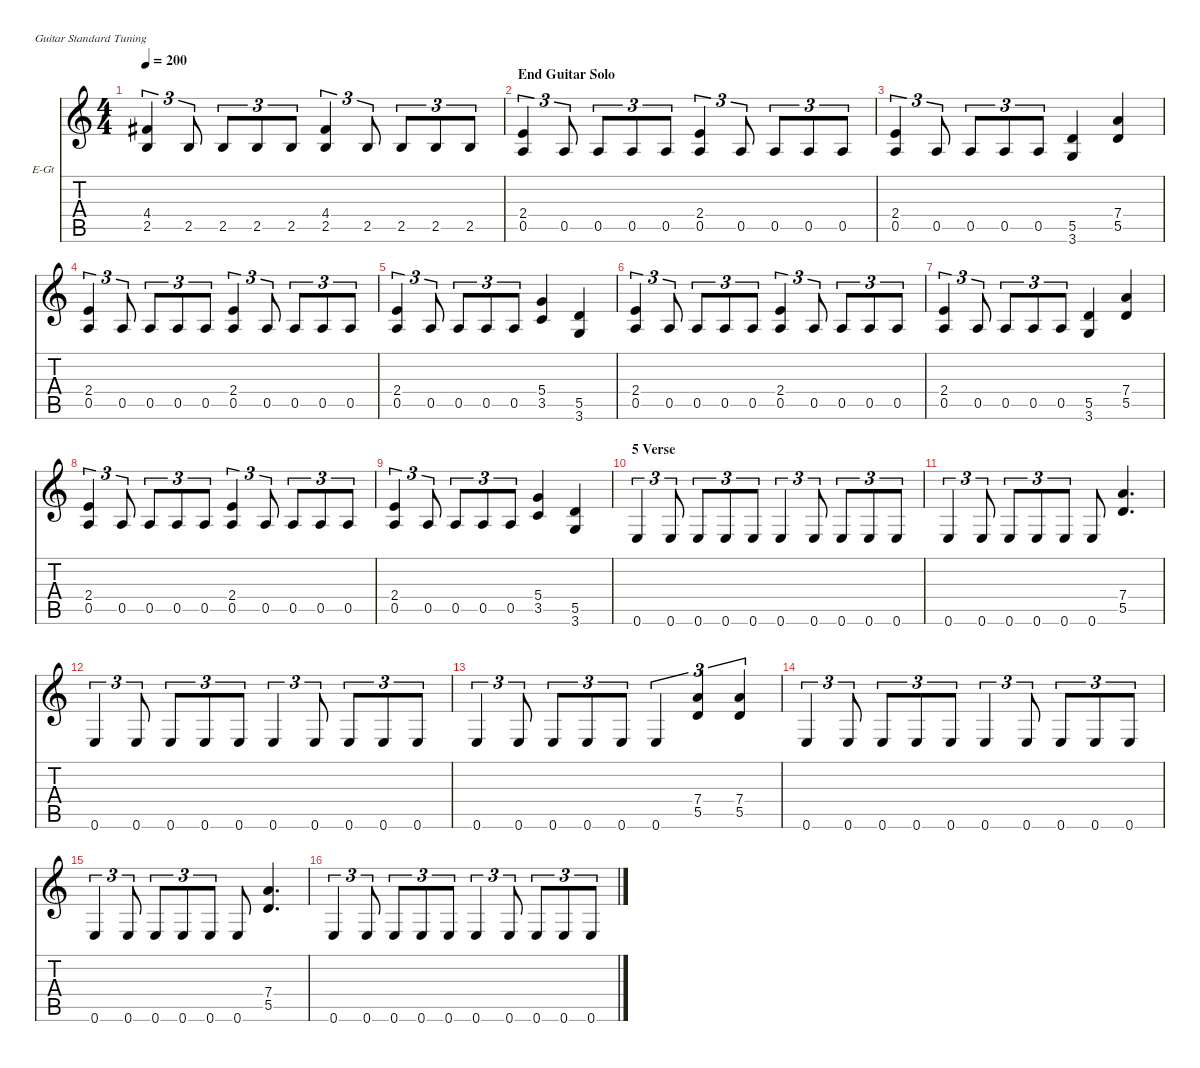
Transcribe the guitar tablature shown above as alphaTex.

\hideDynamics
\bracketExtendMode nobrackets
\firstSystemTrackNameOrientation horizontal
\otherSystemsTrackNameOrientation horizontal
\track ("Guitar 1" "E-Gt") {instrument distortionguitar}
\staff {score tabs}
\tuning (E4 B3 G3 D3 A2 E2)
\ts (4 4)
\tempo 200
\clef g2
\ks c
(4.4{acc #} 2.5).4{tu (3 2) dy f beam Up} 2.5.8{tu (3 2) beam Up} 2.5.8{tu (3 2) beam Up} 2.5.8{tu (3 2) beam Up} 2.5.8{tu (3 2) beam Up} (4.4{acc #} 2.5).4{tu (3 2) beam Up} 2.5.8{tu (3 2) beam Up} 2.5.8{tu (3 2) beam Up} 2.5.8{tu (3 2) beam Up} 2.5.8{tu (3 2) beam Up} |
\section ("" "End Guitar Solo")
(2.4 0.5).4{tu (3 2) beam Up} 0.5.8{tu (3 2) beam Up} 0.5.8{tu (3 2) beam Up} 0.5.8{tu (3 2) beam Up} 0.5.8{tu (3 2) beam Up} (2.4 0.5).4{tu (3 2) beam Up} 0.5.8{tu (3 2) beam Up} 0.5.8{tu (3 2) beam Up} 0.5.8{tu (3 2) beam Up} 0.5.8{tu (3 2) beam Up} |
(2.4 0.5).4{tu (3 2) beam Up} 0.5.8{tu (3 2) beam Up} 0.5.8{tu (3 2) beam Up} 0.5.8{tu (3 2) beam Up} 0.5.8{tu (3 2) beam Up} (5.5 3.6).4{beam Up} (7.4 5.5).4{beam Up} |
(2.4 0.5).4{tu (3 2) beam Up} 0.5.8{tu (3 2) beam Up} 0.5.8{tu (3 2) beam Up} 0.5.8{tu (3 2) beam Up} 0.5.8{tu (3 2) beam Up} (2.4 0.5).4{tu (3 2) beam Up} 0.5.8{tu (3 2) beam Up} 0.5.8{tu (3 2) beam Up} 0.5.8{tu (3 2) beam Up} 0.5.8{tu (3 2) beam Up} |
(2.4 0.5).4{tu (3 2) beam Up} 0.5.8{tu (3 2) beam Up} 0.5.8{tu (3 2) beam Up} 0.5.8{tu (3 2) beam Up} 0.5.8{tu (3 2) beam Up} (5.4 3.5).4{beam Up} (5.5 3.6).4{beam Up} |
(2.4 0.5).4{tu (3 2) beam Up} 0.5.8{tu (3 2) beam Up} 0.5.8{tu (3 2) beam Up} 0.5.8{tu (3 2) beam Up} 0.5.8{tu (3 2) beam Up} (2.4 0.5).4{tu (3 2) beam Up} 0.5.8{tu (3 2) beam Up} 0.5.8{tu (3 2) beam Up} 0.5.8{tu (3 2) beam Up} 0.5.8{tu (3 2) beam Up} |
(2.4 0.5).4{tu (3 2) beam Up} 0.5.8{tu (3 2) beam Up} 0.5.8{tu (3 2) beam Up} 0.5.8{tu (3 2) beam Up} 0.5.8{tu (3 2) beam Up} (5.5 3.6).4{beam Up} (7.4 5.5).4{beam Up} |
(2.4 0.5).4{tu (3 2) beam Up} 0.5.8{tu (3 2) beam Up} 0.5.8{tu (3 2) beam Up} 0.5.8{tu (3 2) beam Up} 0.5.8{tu (3 2) beam Up} (2.4 0.5).4{tu (3 2) beam Up} 0.5.8{tu (3 2) beam Up} 0.5.8{tu (3 2) beam Up} 0.5.8{tu (3 2) beam Up} 0.5.8{tu (3 2) beam Up} |
(2.4 0.5).4{tu (3 2) beam Up} 0.5.8{tu (3 2) beam Up} 0.5.8{tu (3 2) beam Up} 0.5.8{tu (3 2) beam Up} 0.5.8{tu (3 2) beam Up} (5.4 3.5).4{beam Up} (5.5 3.6).4{beam Up} |
\section ("" "5 Verse")
0.6.4{tu (3 2) beam Up} 0.6.8{tu (3 2) beam Up} 0.6.8{tu (3 2) beam Up} 0.6.8{tu (3 2) beam Up} 0.6.8{tu (3 2) beam Up} 0.6.4{tu (3 2) beam Up} 0.6.8{tu (3 2) beam Up} 0.6.8{tu (3 2) beam Up} 0.6.8{tu (3 2) beam Up} 0.6.8{tu (3 2) beam Up} |
0.6.4{tu (3 2) beam Up} 0.6.8{tu (3 2) beam Up} 0.6.8{tu (3 2) beam Up} 0.6.8{tu (3 2) beam Up} 0.6.8{tu (3 2) beam Up} 0.6.8{beam Up} (7.4 5.5).4{d beam Up} |
0.6.4{tu (3 2) beam Up} 0.6.8{tu (3 2) beam Up} 0.6.8{tu (3 2) beam Up} 0.6.8{tu (3 2) beam Up} 0.6.8{tu (3 2) beam Up} 0.6.4{tu (3 2) beam Up} 0.6.8{tu (3 2) beam Up} 0.6.8{tu (3 2) beam Up} 0.6.8{tu (3 2) beam Up} 0.6.8{tu (3 2) beam Up} |
0.6.4{tu (3 2) beam Up} 0.6.8{tu (3 2) beam Up} 0.6.8{tu (3 2) beam Up} 0.6.8{tu (3 2) beam Up} 0.6.8{tu (3 2) beam Up} 0.6.4{tu (3 2) beam Up} (7.4 5.5).4{tu (3 2) beam Up} (7.4 5.5).4{tu (3 2) beam Up} |
0.6.4{tu (3 2) beam Up} 0.6.8{tu (3 2) beam Up} 0.6.8{tu (3 2) beam Up} 0.6.8{tu (3 2) beam Up} 0.6.8{tu (3 2) beam Up} 0.6.4{tu (3 2) beam Up} 0.6.8{tu (3 2) beam Up} 0.6.8{tu (3 2) beam Up} 0.6.8{tu (3 2) beam Up} 0.6.8{tu (3 2) beam Up} |
0.6.4{tu (3 2) beam Up} 0.6.8{tu (3 2) beam Up} 0.6.8{tu (3 2) beam Up} 0.6.8{tu (3 2) beam Up} 0.6.8{tu (3 2) beam Up} 0.6.8{beam Up} (7.4 5.5).4{d beam Up} |
0.6.4{tu (3 2) beam Up} 0.6.8{tu (3 2) beam Up} 0.6.8{tu (3 2) beam Up} 0.6.8{tu (3 2) beam Up} 0.6.8{tu (3 2) beam Up} 0.6.4{tu (3 2) beam Up} 0.6.8{tu (3 2) beam Up} 0.6.8{tu (3 2) beam Up} 0.6.8{tu (3 2) beam Up} 0.6.8{tu (3 2) beam Up}
